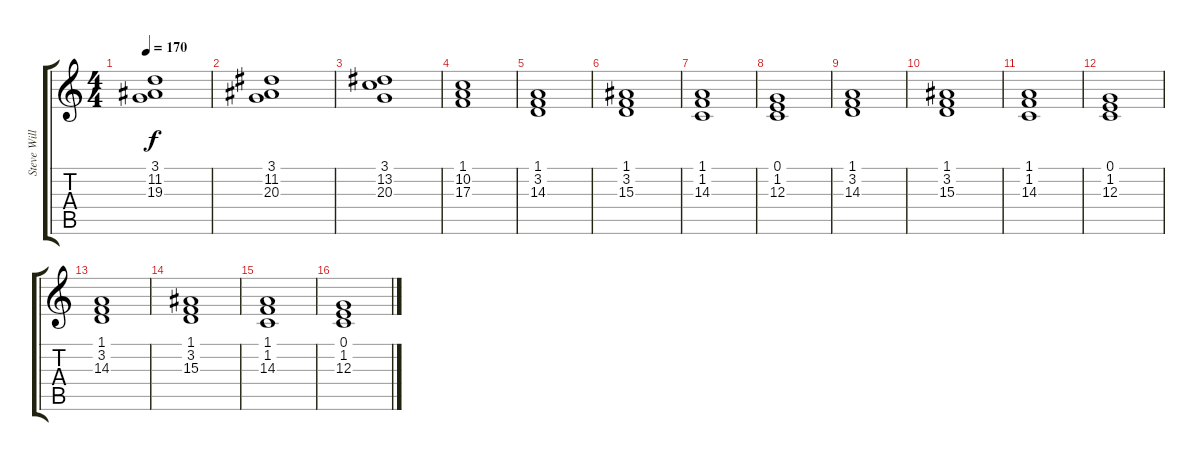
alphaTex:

\track ("Steve Williams Coros" "Steve Will") {instrument choiraahs}
\staff {score tabs}
\tuning (E4 B3 G3 D3 A2 E2) {hide}
\ts (4 4)
\tempo 170
\clef g2
\ks c
(3.1 11.2 19.3).1{dy f} |
(3.1 11.2 20.3).1 |
(3.1 13.2 20.3).1 |
(1.1 10.2 17.3).1 |
(1.1 3.2 14.3).1 |
(1.1 3.2 15.3).1 |
(1.1 1.2 14.3).1 |
(0.1 1.2 12.3).1 |
(1.1 3.2 14.3).1 |
(1.1 3.2 15.3).1 |
(1.1 1.2 14.3).1 |
(0.1 1.2 12.3).1 |
(1.1 3.2 14.3).1 |
(1.1 3.2 15.3).1 |
(1.1 1.2 14.3).1 |
(0.1 1.2 12.3).1
